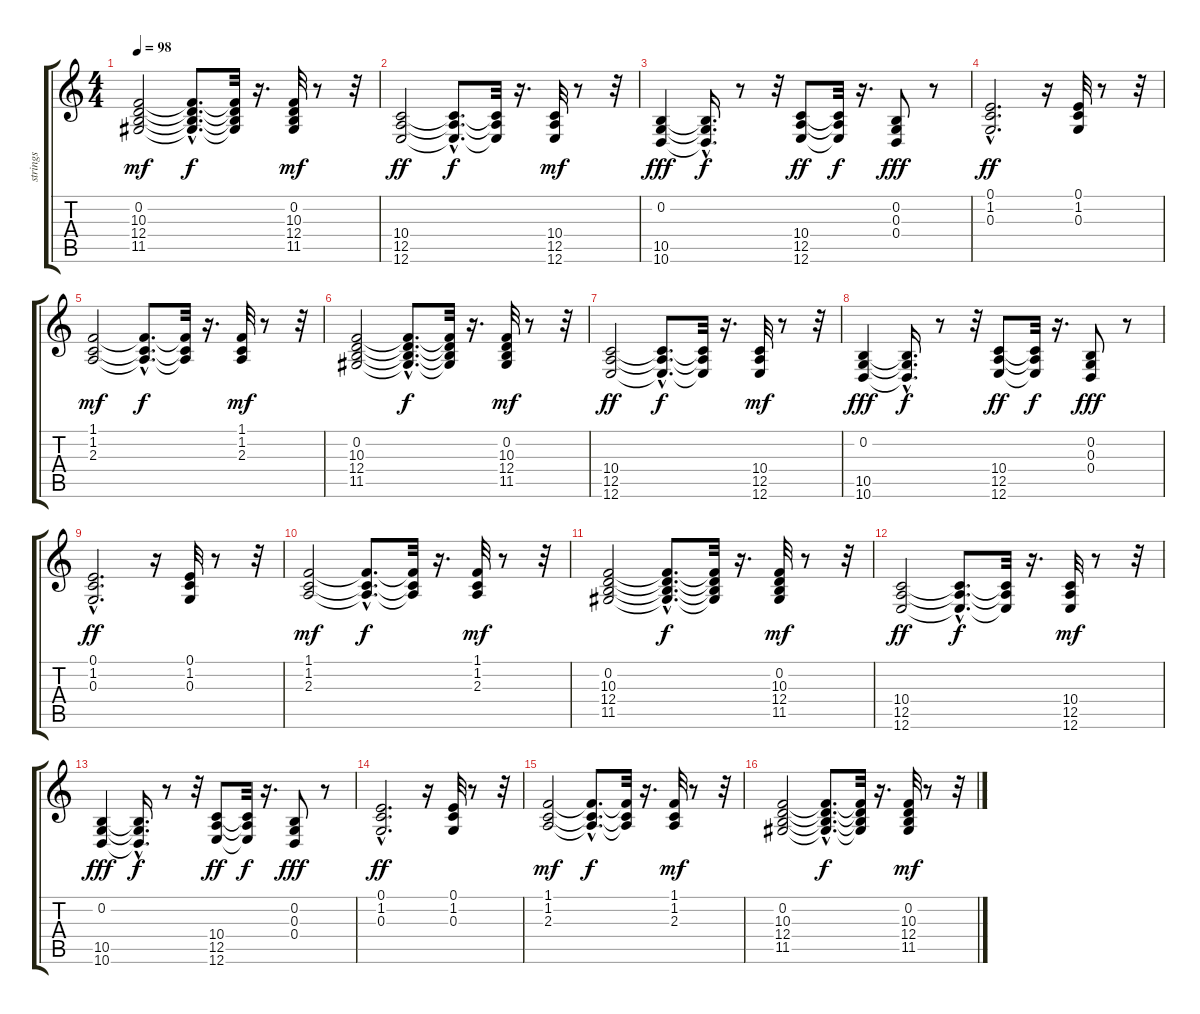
\track ("strings" "strings") {instrument stringensemble1}
\staff {score tabs}
\tuning (E4 B3 G3 D3 A2 E2) {hide}
\ts (4 4)
\tempo 98
\clef g2
\ks c
(0.2 10.3 12.4 11.5).2{dy mf} (0.2{hac t} 10.3{hac t} 12.4{hac t} 11.5{hac t}).8{d dy f} (0.2{t} 10.3{t} 12.4{t} 11.5{t}).32 r.16{d} (0.2 10.3 12.4 11.5).32{dy mf} r.8 r.32 |
(10.4 12.5 12.6).2{dy ff} (10.4{hac t} 12.5{hac t} 12.6{hac t}).8{d dy f} (10.4{t} 12.5{t} 12.6{t}).32 r.16{d} (10.4 12.5 12.6).32{dy mf} r.8 r.32 |
(0.2 10.5 10.6).4{dy fff} (0.2{hac t} 10.5{hac t} 10.6{hac t}).16{d dy f} r.8 r.32 (10.4 12.5 12.6).8{dy ff} (10.4{t} 12.5{t} 12.6{t}).32{dy f} r.16{d} (0.2 0.3 0.4).8{dy fff} r.8 |
(0.1{hac} 1.2 0.3).2{d dy ff} r.16 (0.1 1.2 0.3).32 r.8 r.32 |
(1.1 1.2 2.3).2{dy mf} (1.1{hac t} 1.2{hac t} 2.3{hac t}).8{d dy f} (1.1{t} 1.2{t} 2.3{t}).32 r.16{d} (1.1 1.2 2.3).32{dy mf} r.8 r.32 |
(0.2 10.3 12.4 11.5).2 (0.2{hac t} 10.3{hac t} 12.4{hac t} 11.5{hac t}).8{d dy f} (0.2{t} 10.3{t} 12.4{t} 11.5{t}).32 r.16{d} (0.2 10.3 12.4 11.5).32{dy mf} r.8 r.32 |
(10.4 12.5 12.6).2{dy ff} (10.4{hac t} 12.5{hac t} 12.6{hac t}).8{d dy f} (10.4{t} 12.5{t} 12.6{t}).32 r.16{d} (10.4 12.5 12.6).32{dy mf} r.8 r.32 |
(0.2 10.5 10.6).4{dy fff} (0.2{hac t} 10.5{hac t} 10.6{hac t}).16{d dy f} r.8 r.32 (10.4 12.5 12.6).8{dy ff} (10.4{t} 12.5{t} 12.6{t}).32{dy f} r.16{d} (0.2 0.3 0.4).8{dy fff} r.8 |
(0.1{hac} 1.2 0.3).2{d dy ff} r.16 (0.1 1.2 0.3).32 r.8 r.32 |
(1.1 1.2 2.3).2{dy mf} (1.1{hac t} 1.2{hac t} 2.3{hac t}).8{d dy f} (1.1{t} 1.2{t} 2.3{t}).32 r.16{d} (1.1 1.2 2.3).32{dy mf} r.8 r.32 |
(0.2 10.3 12.4 11.5).2 (0.2{hac t} 10.3{hac t} 12.4{hac t} 11.5{hac t}).8{d dy f} (0.2{t} 10.3{t} 12.4{t} 11.5{t}).32 r.16{d} (0.2 10.3 12.4 11.5).32{dy mf} r.8 r.32 |
(10.4 12.5 12.6).2{dy ff} (10.4{hac t} 12.5{hac t} 12.6{hac t}).8{d dy f} (10.4{t} 12.5{t} 12.6{t}).32 r.16{d} (10.4 12.5 12.6).32{dy mf} r.8 r.32 |
(0.2 10.5 10.6).4{dy fff} (0.2{hac t} 10.5{hac t} 10.6{hac t}).16{d dy f} r.8 r.32 (10.4 12.5 12.6).8{dy ff} (10.4{t} 12.5{t} 12.6{t}).32{dy f} r.16{d} (0.2 0.3 0.4).8{dy fff} r.8 |
(0.1{hac} 1.2 0.3).2{d dy ff} r.16 (0.1 1.2 0.3).32 r.8 r.32 |
(1.1 1.2 2.3).2{dy mf} (1.1{hac t} 1.2{hac t} 2.3{hac t}).8{d dy f} (1.1{t} 1.2{t} 2.3{t}).32 r.16{d} (1.1 1.2 2.3).32{dy mf} r.8 r.32 |
(0.2 10.3 12.4 11.5).2 (0.2{hac t} 10.3{hac t} 12.4{hac t} 11.5{hac t}).8{d dy f} (0.2{t} 10.3{t} 12.4{t} 11.5{t}).32 r.16{d} (0.2 10.3 12.4 11.5).32{dy mf} r.8 r.32
